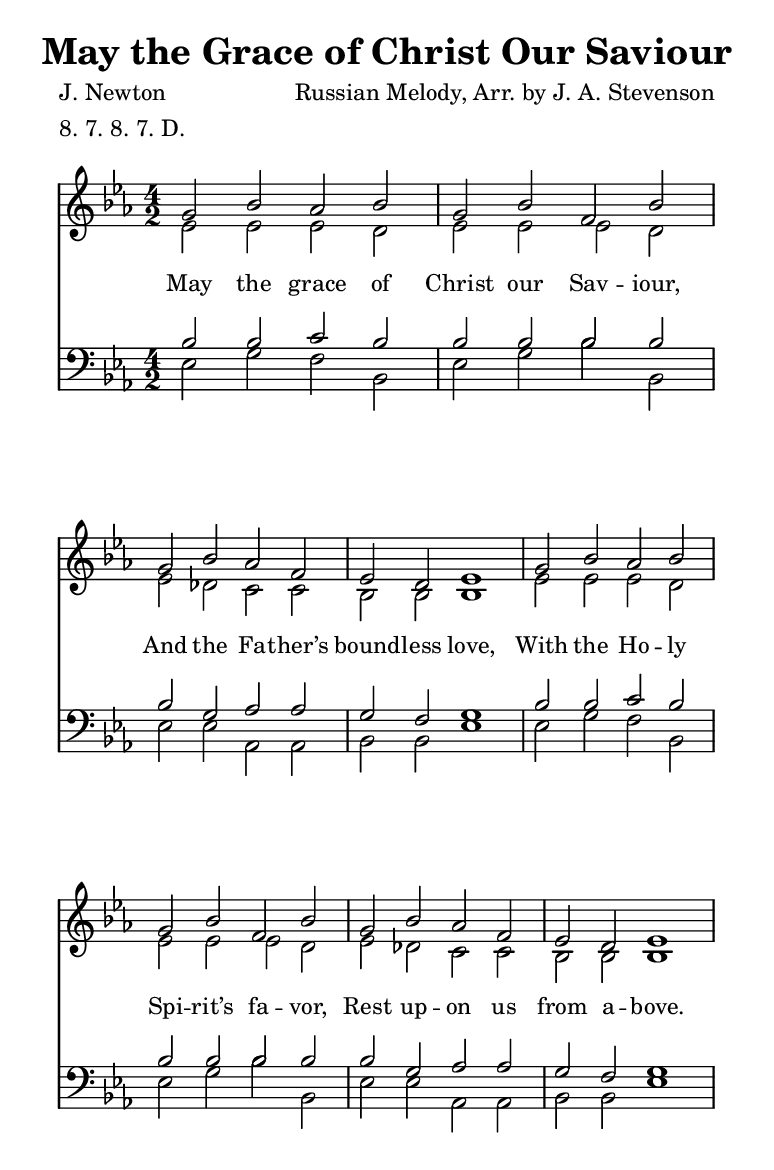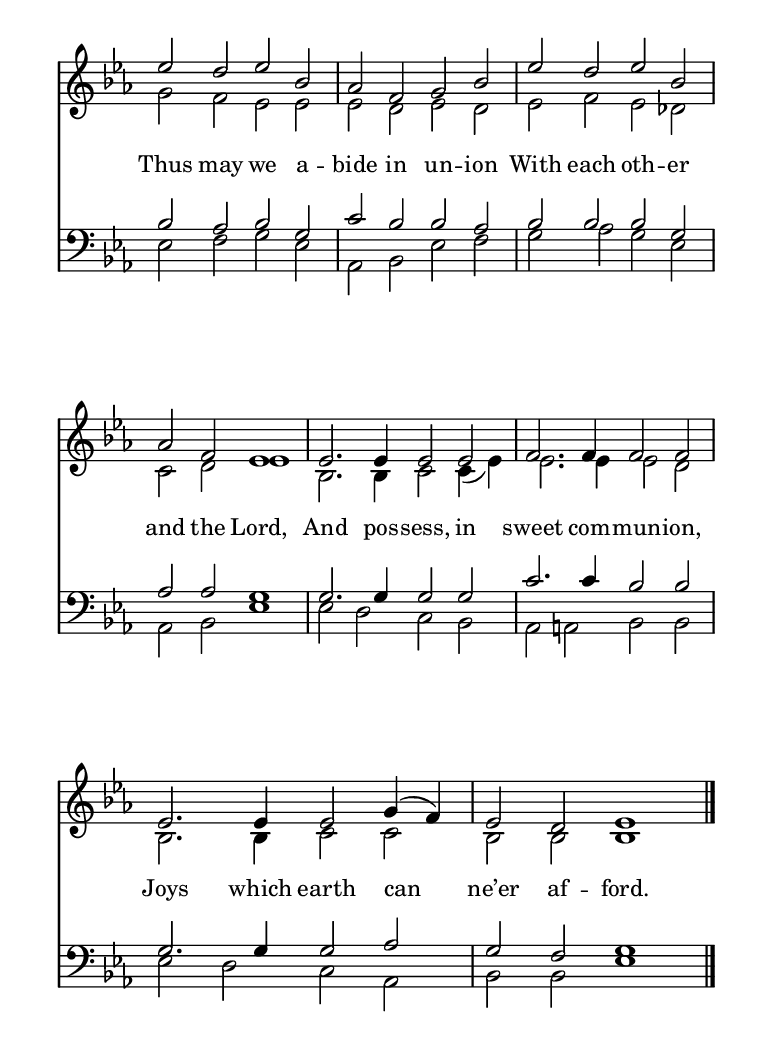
\include "common/global.ily"
\paper {
  \include "common/paper.ily"
  %ragged-bottom = ##t
  ragged-last-bottom = ##t
  %systems-per-page = ##f
  %page-count = ##f
}

\header{
  hymnnumber = "145"
  title = "May the Grace of Christ Our Saviour"
  tunename = "Vesper Hymn"
  meter = "8. 7. 8. 7. D."
  poet = "J. Newton"
  composer = "Russian Melody, Arr. by J. A. Stevenson"
  %copyright = ""
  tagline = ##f
}

% for fermata in MIDI
ta = { \tempo 2=80 }
tb = { \tempo 2=40 }

global = {
  \include "common/overrides.ily"
  \override Staff.TimeSignature.style = #'()
  \time 4/2
  \override Score.MetronomeMark.transparent = ##t % hide all fermata changes too
  \ta
  \key ees \major
  \autoBeamOff
}

notesSoprano = {
\global
\relative c'' {

g2 bes aes bes | g bes f bes 
g2 bes aes f | ees d ees1
g2 bes aes bes | g bes f bes 
g2 bes aes f | ees d ees1

ees'2 d ees bes | aes f g bes
ees2 d ees bes | aes f ees1
ees2. ees4 ees2 ees | f2. f4 f2 f
ees2. ees4 ees2 g4( f) | ees2 d ees1

\bar "|."

}
}

notesAlto = {
\global
\relative e' {

ees2 ees ees d | ees ees ees d
ees2 des c c | bes bes bes1
ees2 ees ees d | ees ees ees d
ees2 des c c | bes bes bes1

g'2 f ees ees | ees d ees d
ees2 f ees des | c d ees1
bes2. bes4 c2 c4( ees) | ees2. ees4 ees2 d
bes2. bes4 c2 c | bes bes bes1

}
}

notesTenor = {
\global
\relative a {

bes2 bes c bes | bes bes bes bes
bes2 g aes aes | g f g1
bes2 bes c bes | bes bes bes bes
bes2 g aes aes | g f g1

bes2 aes bes g | c bes bes aes
bes2 bes bes g | aes aes g1
g2. g4 g2 g | c2. c4 bes2 bes
g2. g4 g2 aes | g f g1

}
}

notesBass = {
\global
\relative f {

ees2 g f bes, | ees g bes bes,
ees2 ees aes, aes | bes bes ees1
ees2 g f bes, | ees g bes bes,
ees2 ees aes, aes | bes bes ees1

ees2 f g ees | aes, bes ees f
g2 aes g ees | aes, bes ees1
ees2 d c bes | aes a bes bes
ees d c aes | bes bes ees1


}
}

wordsA = \lyricmode {

May the grace of Christ our Sav -- iour,
And the Fa -- ther’s bound -- less love,
With the Ho -- ly Spi -- rit’s fa -- vor,
Rest up -- on us from a -- bove.
Thus may we a -- bide in un -- ion
With each oth -- er and the Lord,
And pos -- sess, in sweet com -- mun -- ion,
Joys which earth can ne’er af -- ford.

}

\score {
  \context ChoirStaff <<
    \context Staff = upper <<
      \set ChoirStaff.systemStartDelimiter = #'SystemStartBar
      \context Voice  = sopranos { \voiceOne << \notesSoprano >> }
      \context Voice  = altos { \voiceTwo << \notesAlto >> }
      \context Lyrics = one   \lyricsto sopranos \wordsA
    >>
    \context Staff = men <<
      \clef bass
      \context Voice  = tenors { \voiceOne << \notesTenor >> }
      \context Voice  = basses { \voiceTwo << \notesBass >> }
    >>
  >>
  \layout {
    \include "common/layout.ily"
  }
  \midi{
    \include "common/midi.ily"
  }
}

\version "2.18.0"  % necessary for upgrading to future LilyPond versions.

% vi:set et ts=2 sw=2 ai nocindent syntax=lilypond:
